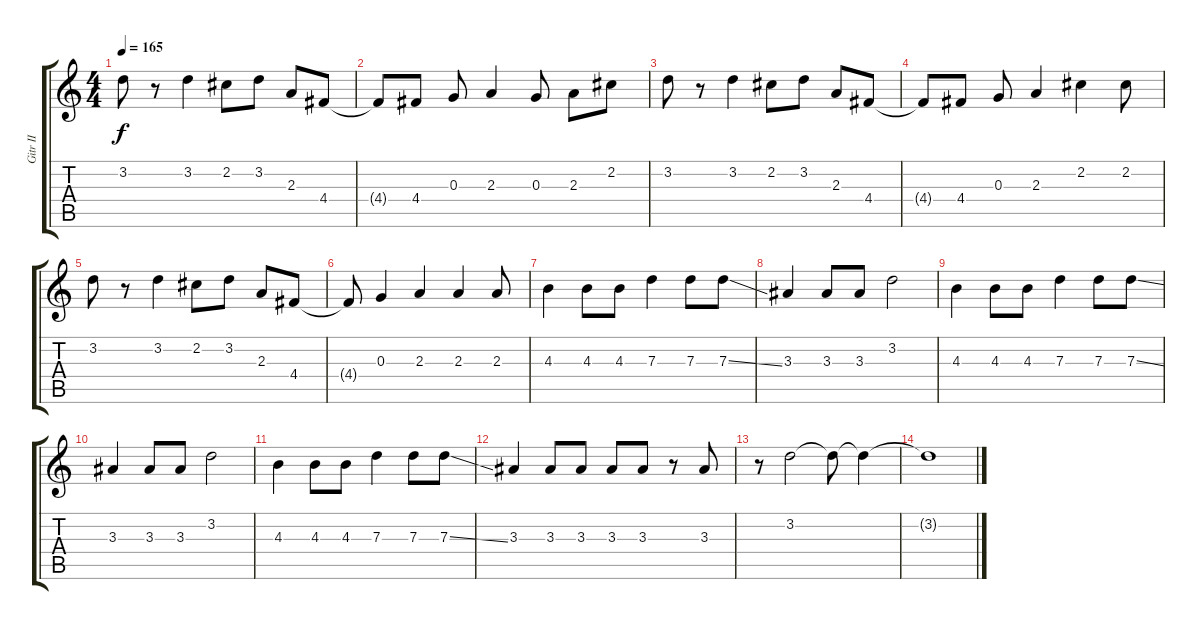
\track ("Gitr II" "Gitr II") {instrument electricguitarjazz}
\staff {score tabs}
\tuning (E4 B3 G3 D3 A2 E2) {hide}
\ts (4 4)
\tempo 165
\clef g2
\ks c
3.2.8{dy f} r.8 3.2.4 2.2.8 3.2.8 2.3.8 4.4.8 |
4.4{t}.8 4.4.8 0.3.8 2.3.4 0.3.8 2.3.8 2.2.8 |
3.2.8 r.8 3.2.4 2.2.8 3.2.8 2.3.8 4.4.8 |
4.4{t}.8 4.4.8 0.3.8 2.3.4 2.2.4 2.2.8 |
3.2.8 r.8 3.2.4 2.2.8 3.2.8 2.3.8 4.4.8 |
4.4{t}.8 0.3.4 2.3.4 2.3.4 2.3.8 |
4.3.4 4.3.8 4.3.8 7.3.4 7.3.8 7.3{ss}.8 |
3.3.4 3.3.8 3.3.8 3.2.2 |
4.3.4 4.3.8 4.3.8 7.3.4 7.3.8 7.3{ss}.8 |
3.3.4 3.3.8 3.3.8 3.2.2 |
4.3.4 4.3.8 4.3.8 7.3.4 7.3.8 7.3{ss}.8 |
3.3.4 3.3.8 3.3.8 3.3.8 3.3.8 r.8 3.3.8 |
r.8 3.2.2 3.2{t}.8 3.2{t}.4 |
3.2{t}.1
